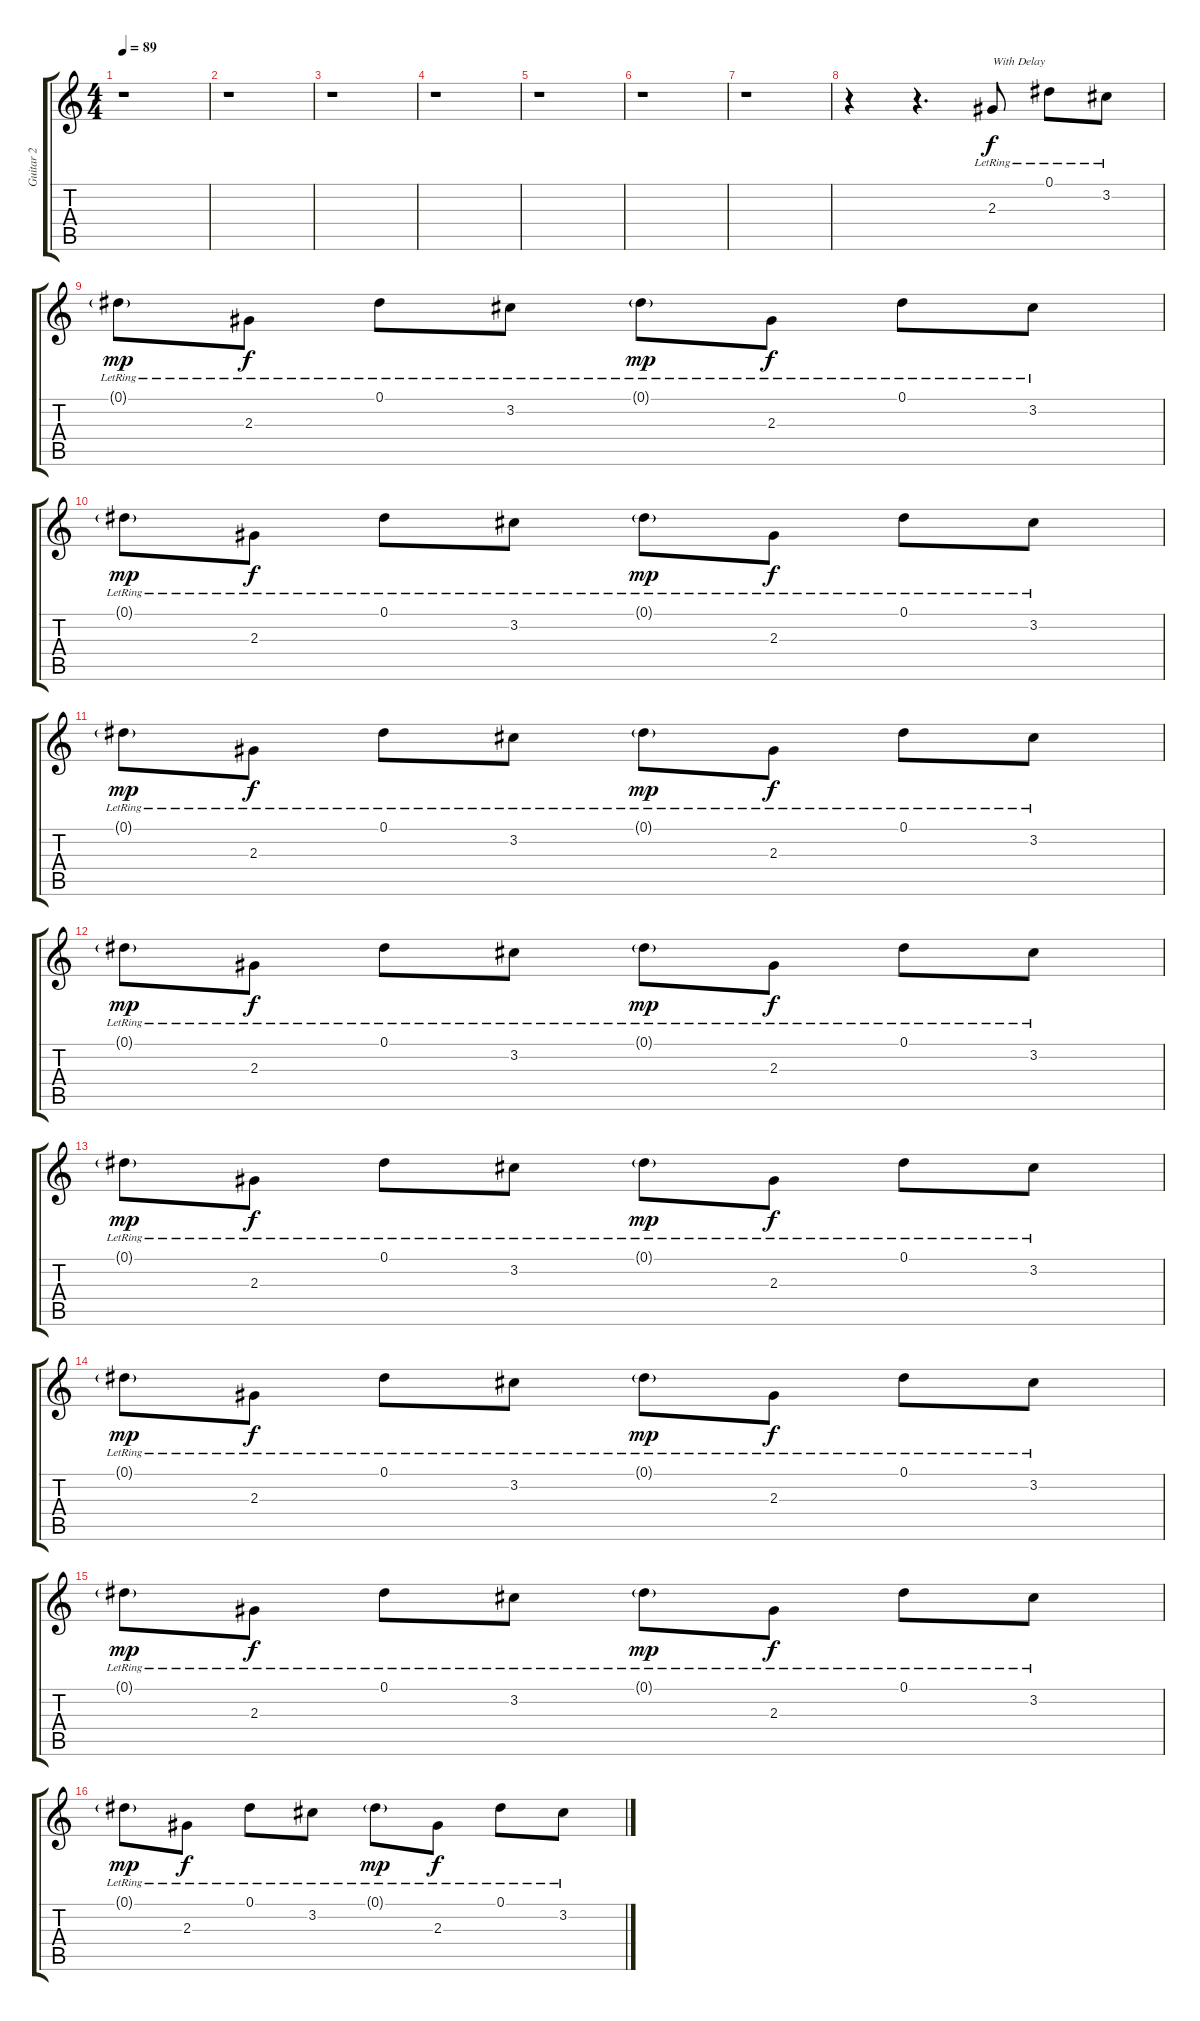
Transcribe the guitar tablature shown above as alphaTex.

\track ("Guitar 2" "Guitar 2") {instrument electricguitarclean}
\staff {score tabs}
\tuning (Eb4 Bb3 Gb3 Db3 Ab2 Eb2) {hide}
\ts (4 4)
\tempo 89
\clef g2
\ks c
r.1{dy f instrument electricguitarclean} |
r.1 |
r.1 |
r.1 |
r.1 |
r.1 |
r.1 |
r.4 r.4{d} 2.3{lr}.8{txt "With Delay"} 0.1{lr}.8 3.2{lr}.8 |
0.1{g lr}.8{dy mp} 2.3{lr}.8{dy f} 0.1{lr}.8 3.2{lr}.8 0.1{g lr}.8{dy mp} 2.3{lr}.8{dy f} 0.1{lr}.8 3.2{lr}.8 |
0.1{g lr}.8{dy mp} 2.3{lr}.8{dy f} 0.1{lr}.8 3.2{lr}.8 0.1{g lr}.8{dy mp} 2.3{lr}.8{dy f} 0.1{lr}.8 3.2{lr}.8 |
0.1{g lr}.8{dy mp} 2.3{lr}.8{dy f} 0.1{lr}.8 3.2{lr}.8 0.1{g lr}.8{dy mp} 2.3{lr}.8{dy f} 0.1{lr}.8 3.2{lr}.8 |
0.1{g lr}.8{dy mp} 2.3{lr}.8{dy f} 0.1{lr}.8 3.2{lr}.8 0.1{g lr}.8{dy mp} 2.3{lr}.8{dy f} 0.1{lr}.8 3.2{lr}.8 |
0.1{g lr}.8{dy mp} 2.3{lr}.8{dy f} 0.1{lr}.8 3.2{lr}.8 0.1{g lr}.8{dy mp} 2.3{lr}.8{dy f} 0.1{lr}.8 3.2{lr}.8 |
0.1{g lr}.8{dy mp} 2.3{lr}.8{dy f} 0.1{lr}.8 3.2{lr}.8 0.1{g lr}.8{dy mp} 2.3{lr}.8{dy f} 0.1{lr}.8 3.2{lr}.8 |
0.1{g lr}.8{dy mp} 2.3{lr}.8{dy f} 0.1{lr}.8 3.2{lr}.8 0.1{g lr}.8{dy mp} 2.3{lr}.8{dy f} 0.1{lr}.8 3.2{lr}.8 |
0.1{g lr}.8{dy mp} 2.3{lr}.8{dy f} 0.1{lr}.8 3.2{lr}.8 0.1{g lr}.8{dy mp} 2.3{lr}.8{dy f} 0.1{lr}.8 3.2{lr}.8
